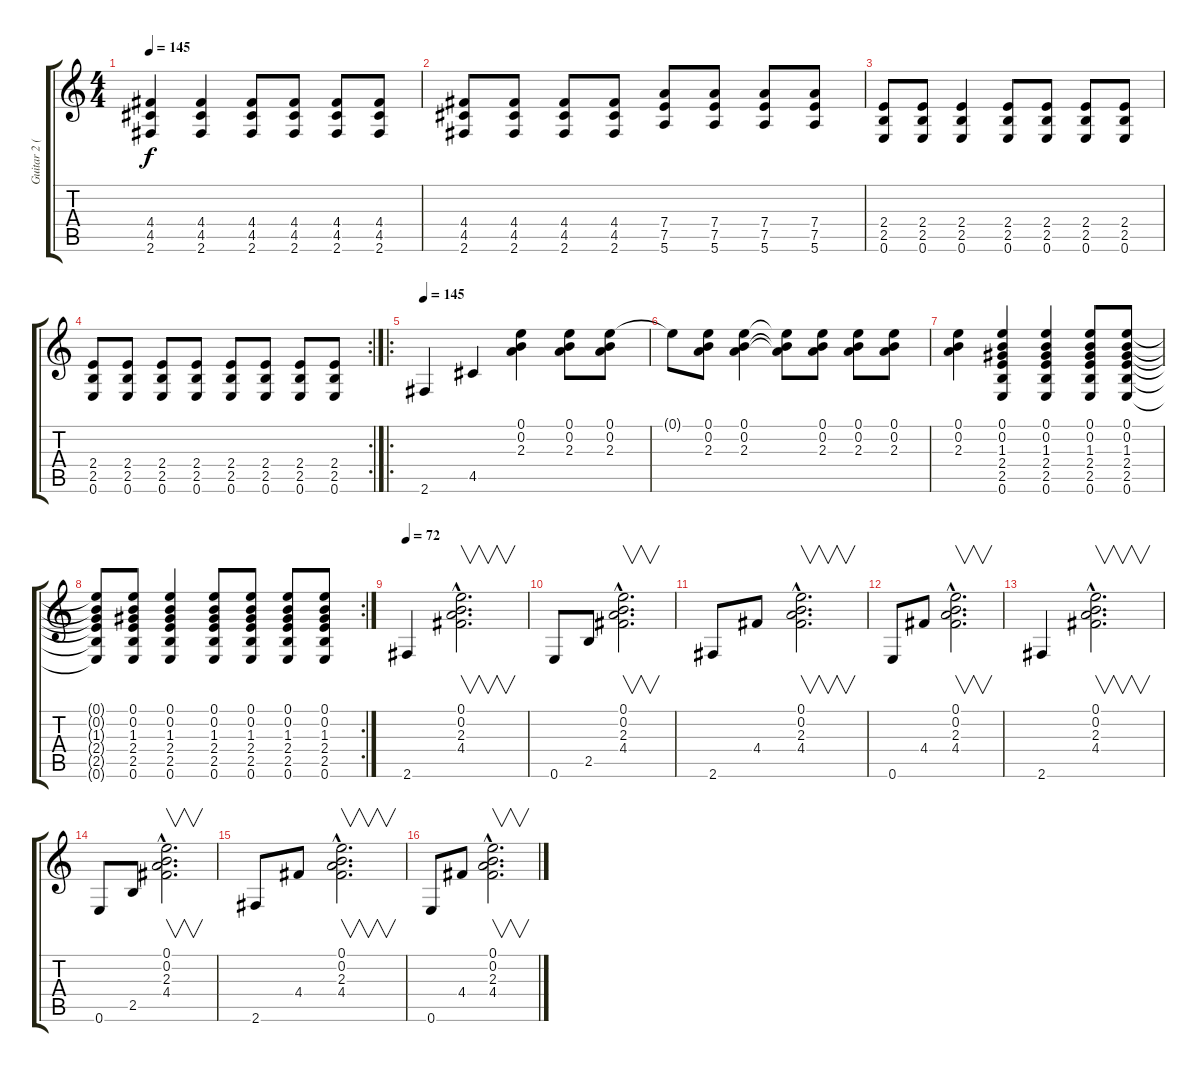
\track ("Guitar 2 (Rhythm)" "Guitar 2 (") {instrument distortionguitar}
\staff {score tabs}
\tuning (E4 B3 G3 D3 A2 E2) {hide}
\ts (4 4)
\tempo 145
\clef g2
\ks c
(4.4 4.5 2.6).4{dy f} (4.4 4.5 2.6).4 (4.4 4.5 2.6).8 (4.4 4.5 2.6).8 (4.4 4.5 2.6).8 (4.4 4.5 2.6).8 |
(4.4 4.5 2.6).8 (4.4 4.5 2.6).8 (4.4 4.5 2.6).8 (4.4 4.5 2.6).8 (7.4 7.5 5.6).8 (7.4 7.5 5.6).8 (7.4 7.5 5.6).8 (7.4 7.5 5.6).8 |
(2.4 2.5 0.6).8 (2.4 2.5 0.6).8 (2.4 2.5 0.6).4 (2.4 2.5 0.6).8 (2.4 2.5 0.6).8 (2.4 2.5 0.6).8 (2.4 2.5 0.6).8 |
\rc 2
(2.4 2.5 0.6).8 (2.4 2.5 0.6).8 (2.4 2.5 0.6).8 (2.4 2.5 0.6).8 (2.4 2.5 0.6).8 (2.4 2.5 0.6).8 (2.4 2.5 0.6).8 (2.4 2.5 0.6).8 |
\ro
\tempo 145
2.6.4{instrument electricguitarclean} 4.5.4 (0.1 0.2 2.3).4 (0.1 0.2 2.3).8 (0.1 0.2 2.3).8 |
0.1{t}.8 (0.1 0.2 2.3).8 (0.1 0.2 2.3).4 (0.1{t} 0.2{t} 2.3{t}).8 (0.1 0.2 2.3).8 (0.1 0.2 2.3).8 (0.1 0.2 2.3).8 |
(0.1 0.2 2.3).4 (0.1 0.2 1.3 2.4 2.5 0.6).4 (0.1 0.2 1.3 2.4 2.5 0.6).4 (0.1 0.2 1.3 2.4 2.5 0.6).8 (0.1 0.2 1.3 2.4 2.5 0.6).8 |
\rc 2
(0.1{t} 0.2{t} 1.3{t} 2.4{t} 2.5{t} 0.6{t}).8 (0.1 0.2 1.3 2.4 2.5 0.6).8 (0.1 0.2 1.3 2.4 2.5 0.6).4 (0.1 0.2 1.3 2.4 2.5 0.6).8 (0.1 0.2 1.3 2.4 2.5 0.6).8 (0.1 0.2 1.3 2.4 2.5 0.6).8 (0.1 0.2 1.3 2.4 2.5 0.6).8 |
\tempo 72
2.6.4{instrument electricguitarclean} (0.1{hac} 0.2{hac} 2.3{hac} 4.4{hac}).2{v d} |
0.6.8 2.5.8 (0.1{hac} 0.2{hac} 2.3{hac} 4.4{hac}).2{v d} |
2.6.8 4.4.8 (0.1{hac} 0.2{hac} 2.3{hac} 4.4{hac}).2{v d} |
0.6.8 4.4.8 (0.1{hac} 0.2{hac} 2.3{hac} 4.4{hac}).2{v d} |
2.6.4 (0.1{hac} 0.2{hac} 2.3{hac} 4.4{hac}).2{v d} |
0.6.8 2.5.8 (0.1{hac} 0.2{hac} 2.3{hac} 4.4{hac}).2{v d} |
2.6.8 4.4.8 (0.1{hac} 0.2{hac} 2.3{hac} 4.4{hac}).2{v d} |
0.6.8 4.4.8 (0.1{hac} 0.2{hac} 2.3{hac} 4.4{hac}).2{v d}
